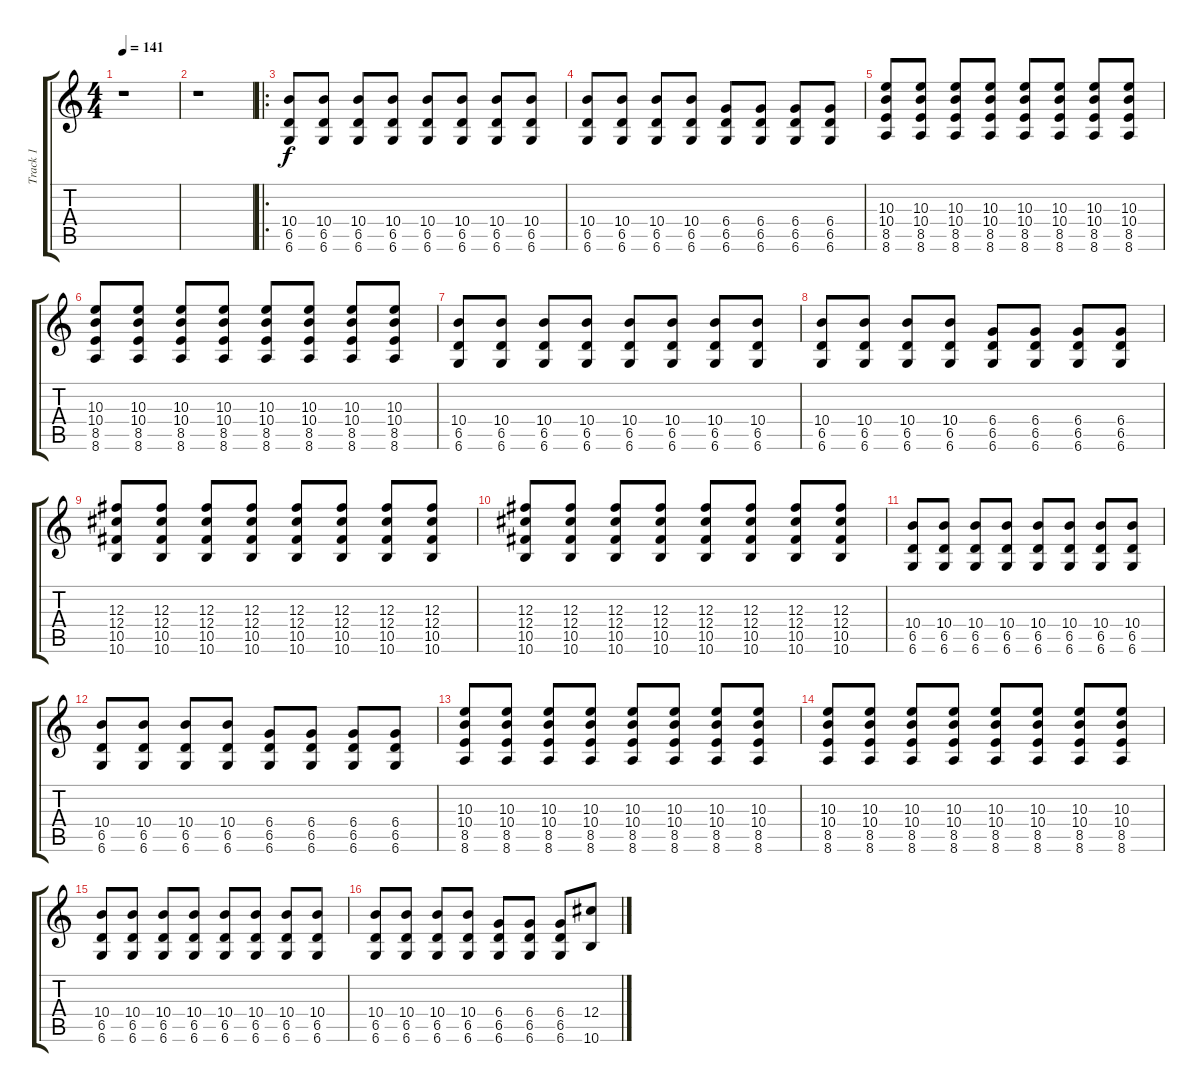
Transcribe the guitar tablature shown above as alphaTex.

\track ("Track 1" "Track 1") {instrument distortionguitar}
\staff {score tabs}
\tuning (Eb4 Bb3 Gb3 Db3 Ab2 Db2) {hide}
\ts (4 4)
\tempo 141
\clef g2
\ks c
r.1{dy f} |
r.1 |
\ro
(10.4 6.5 6.6).8 (10.4 6.5 6.6).8 (10.4 6.5 6.6).8 (10.4 6.5 6.6).8 (10.4 6.5 6.6).8 (10.4 6.5 6.6).8 (10.4 6.5 6.6).8 (10.4 6.5 6.6).8 |
(10.4 6.5 6.6).8 (10.4 6.5 6.6).8 (10.4 6.5 6.6).8 (10.4 6.5 6.6).8 (6.4 6.5 6.6).8 (6.4 6.5 6.6).8 (6.4 6.5 6.6).8 (6.4 6.5 6.6).8 |
(10.3 10.4 8.5 8.6).8 (10.3 10.4 8.5 8.6).8 (10.3 10.4 8.5 8.6).8 (10.3 10.4 8.5 8.6).8 (10.3 10.4 8.5 8.6).8 (10.3 10.4 8.5 8.6).8 (10.3 10.4 8.5 8.6).8 (10.3 10.4 8.5 8.6).8 |
(10.3 10.4 8.5 8.6).8 (10.3 10.4 8.5 8.6).8 (10.3 10.4 8.5 8.6).8 (10.3 10.4 8.5 8.6).8 (10.3 10.4 8.5 8.6).8 (10.3 10.4 8.5 8.6).8 (10.3 10.4 8.5 8.6).8 (10.3 10.4 8.5 8.6).8 |
(10.4 6.5 6.6).8 (10.4 6.5 6.6).8 (10.4 6.5 6.6).8 (10.4 6.5 6.6).8 (10.4 6.5 6.6).8 (10.4 6.5 6.6).8 (10.4 6.5 6.6).8 (10.4 6.5 6.6).8 |
(10.4 6.5 6.6).8 (10.4 6.5 6.6).8 (10.4 6.5 6.6).8 (10.4 6.5 6.6).8 (6.4 6.5 6.6).8 (6.4 6.5 6.6).8 (6.4 6.5 6.6).8 (6.4 6.5 6.6).8 |
(12.3 12.4 10.5 10.6).8 (12.3 12.4 10.5 10.6).8 (12.3 12.4 10.5 10.6).8 (12.3 12.4 10.5 10.6).8 (12.3 12.4 10.5 10.6).8 (12.3 12.4 10.5 10.6).8 (12.3 12.4 10.5 10.6).8 (12.3 12.4 10.5 10.6).8 |
(12.3 12.4 10.5 10.6).8 (12.3 12.4 10.5 10.6).8 (12.3 12.4 10.5 10.6).8 (12.3 12.4 10.5 10.6).8 (12.3 12.4 10.5 10.6).8 (12.3 12.4 10.5 10.6).8 (12.3 12.4 10.5 10.6).8 (12.3 12.4 10.5 10.6).8 |
(10.4 6.5 6.6).8 (10.4 6.5 6.6).8 (10.4 6.5 6.6).8 (10.4 6.5 6.6).8 (10.4 6.5 6.6).8 (10.4 6.5 6.6).8 (10.4 6.5 6.6).8 (10.4 6.5 6.6).8 |
(10.4 6.5 6.6).8 (10.4 6.5 6.6).8 (10.4 6.5 6.6).8 (10.4 6.5 6.6).8 (6.4 6.5 6.6).8 (6.4 6.5 6.6).8 (6.4 6.5 6.6).8 (6.4 6.5 6.6).8 |
(10.3 10.4 8.5 8.6).8 (10.3 10.4 8.5 8.6).8 (10.3 10.4 8.5 8.6).8 (10.3 10.4 8.5 8.6).8 (10.3 10.4 8.5 8.6).8 (10.3 10.4 8.5 8.6).8 (10.3 10.4 8.5 8.6).8 (10.3 10.4 8.5 8.6).8 |
(10.3 10.4 8.5 8.6).8 (10.3 10.4 8.5 8.6).8 (10.3 10.4 8.5 8.6).8 (10.3 10.4 8.5 8.6).8 (10.3 10.4 8.5 8.6).8 (10.3 10.4 8.5 8.6).8 (10.3 10.4 8.5 8.6).8 (10.3 10.4 8.5 8.6).8 |
(10.4 6.5 6.6).8 (10.4 6.5 6.6).8 (10.4 6.5 6.6).8 (10.4 6.5 6.6).8 (10.4 6.5 6.6).8 (10.4 6.5 6.6).8 (10.4 6.5 6.6).8 (10.4 6.5 6.6).8 |
(10.4 6.5 6.6).8 (10.4 6.5 6.6).8 (10.4 6.5 6.6).8 (10.4 6.5 6.6).8 (6.4 6.5 6.6).8 (6.4 6.5 6.6).8 (6.4 6.5 6.6).8 (12.4 10.6).8
